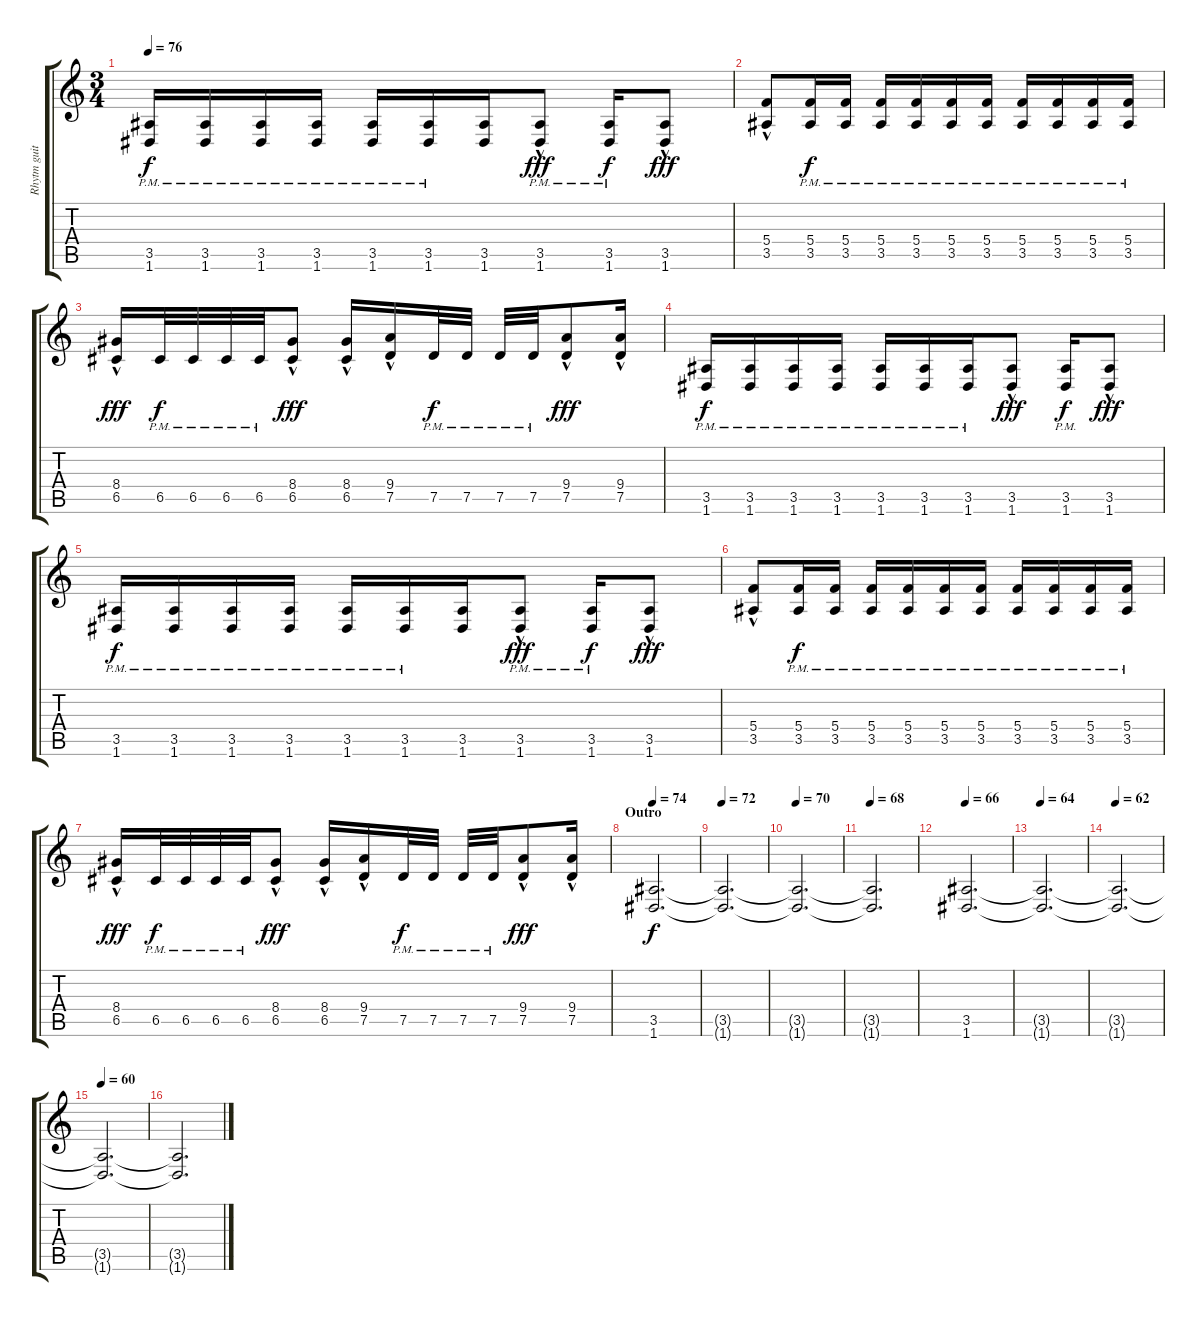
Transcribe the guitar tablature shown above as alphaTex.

\track ("Rhytm guitar" "Rhytm guit") {instrument distortionguitar}
\staff {score tabs}
\tuning (D4 A3 F3 C3 G2 D2) {hide}
\ts (3 4)
\tempo 76
\clef g2
\ks c
(3.5{pm} 1.6{pm}).16{dy f} (3.5{pm} 1.6{pm}).16 (3.5{pm} 1.6{pm}).16 (3.5{pm} 1.6{pm}).16 (3.5{pm} 1.6{pm}).16 (3.5{pm} 1.6).16 (3.5 1.6).16 (3.5{pm} 1.6{hac pm}).8{dy fff} (3.5 1.6{pm}).16{dy f} (3.5 1.6{hac}).8{dy fff} |
(5.4 3.5{hac}).8 (5.4{pm} 3.5{pm}).16{dy f} (5.4{pm} 3.5{pm}).16 (5.4{pm} 3.5{pm}).16 (5.4{pm} 3.5{pm}).16 (5.4{pm} 3.5{pm}).16 (5.4{pm} 3.5{pm}).16 (5.4{pm} 3.5{pm}).16 (5.4{pm} 3.5{pm}).16 (5.4{pm} 3.5{pm}).16 (5.4{pm} 3.5{pm}).16 |
(8.4 6.5{hac}).16{dy fff} 6.5{pm}.32{dy f} 6.5{pm}.32 6.5{pm}.32 6.5{pm}.32 (8.4 6.5{hac}).8{dy fff} (8.4 6.5{hac}).16 (9.4 7.5{hac}).16 7.5{pm}.32{dy f} 7.5{pm}.32 7.5{pm}.32 7.5{pm}.32 (9.4 7.5{hac}).8{dy fff} (9.4 7.5{hac}).16 |
(3.5{pm} 1.6{pm}).16{dy f} (3.5{pm} 1.6{pm}).16 (3.5{pm} 1.6{pm}).16 (3.5{pm} 1.6{pm}).16 (3.5{pm} 1.6{pm}).16 (3.5{pm} 1.6{pm}).16 (3.5{pm} 1.6{pm}).16 (3.5 1.6{hac}).8{dy fff} (3.5 1.6{pm}).16{dy f} (3.5 1.6{hac}).8{dy fff} |
(3.5{pm} 1.6{pm}).16{dy f} (3.5{pm} 1.6{pm}).16 (3.5{pm} 1.6{pm}).16 (3.5{pm} 1.6{pm}).16 (3.5{pm} 1.6{pm}).16 (3.5{pm} 1.6).16 (3.5 1.6).16 (3.5{pm} 1.6{hac pm}).8{dy fff} (3.5 1.6{pm}).16{dy f} (3.5 1.6{hac}).8{dy fff} |
(5.4 3.5{hac}).8 (5.4{pm} 3.5{pm}).16{dy f} (5.4{pm} 3.5{pm}).16 (5.4{pm} 3.5{pm}).16 (5.4{pm} 3.5{pm}).16 (5.4{pm} 3.5{pm}).16 (5.4{pm} 3.5{pm}).16 (5.4{pm} 3.5{pm}).16 (5.4{pm} 3.5{pm}).16 (5.4{pm} 3.5{pm}).16 (5.4{pm} 3.5{pm}).16 |
(8.4 6.5{hac}).16{dy fff} 6.5{pm}.32{dy f} 6.5{pm}.32 6.5{pm}.32 6.5{pm}.32 (8.4 6.5{hac}).8{dy fff} (8.4 6.5{hac}).16 (9.4 7.5{hac}).16 7.5{pm}.32{dy f} 7.5{pm}.32 7.5{pm}.32 7.5{pm}.32 (9.4 7.5{hac}).8{dy fff} (9.4 7.5{hac}).16 |
\section ("" "Outro")
\tempo 74
(3.5 1.6).2{d dy f volume 5} |
\tempo 72
(3.5{t} 1.6{t}).2{d} |
\tempo 70
(3.5{t} 1.6{t}).2{d} |
\tempo 68
(3.5{t} 1.6{t}).2{d} |
\tempo 66
(3.5 1.6).2{d volume 6 instrument stringensemble1} |
\tempo 64
(3.5{t} 1.6{t}).2{d} |
\tempo 62
(3.5{t} 1.6{t}).2{d} |
\tempo 60
(3.5{t} 1.6{t}).2{d} |
(3.5{t} 1.6{t}).2{d}
